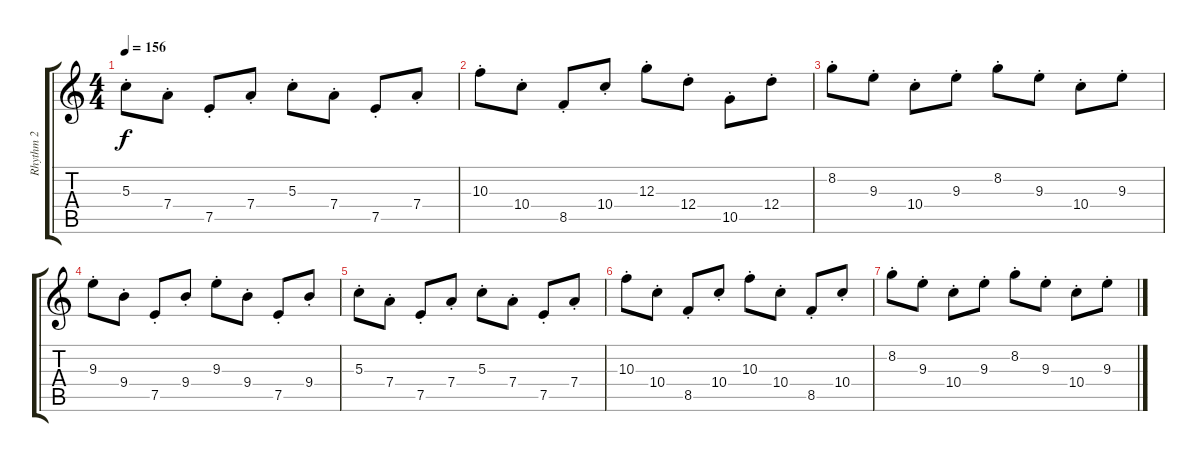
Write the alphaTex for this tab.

\track ("Rhythm 2" "Rhythm 2") {instrument electricguitarmuted}
\staff {score tabs}
\tuning (E4 B3 G3 D3 A2 E2) {hide}
\ts (4 4)
\tempo 156
\clef g2
\ks c
5.3{st}.8{dy f} 7.4{st}.8 7.5{st}.8 7.4{st}.8 5.3{st}.8 7.4{st}.8 7.5{st}.8 7.4{st}.8 |
10.3{st}.8 10.4{st}.8 8.5{st}.8 10.4{st}.8 12.3{st}.8 12.4{st}.8 10.5{st}.8 12.4{st}.8 |
8.2{st}.8{volume 0} 9.3{st}.8 10.4{st}.8 9.3{st}.8 8.2{st}.8 9.3{st}.8 10.4{st}.8 9.3{st}.8 |
9.3{st}.8 9.4{st}.8 7.5{st}.8 9.4{st}.8 9.3{st}.8 9.4{st}.8 7.5{st}.8 9.4{st}.8 |
5.3{st}.8 7.4{st}.8 7.5{st}.8 7.4{st}.8 5.3{st}.8 7.4{st}.8 7.5{st}.8 7.4{st}.8 |
10.3{st}.8 10.4{st}.8 8.5{st}.8 10.4{st}.8 10.3{st}.8 10.4{st}.8 8.5{st}.8 10.4{st}.8 |
8.2{st}.8{volume 0} 9.3{st}.8 10.4{st}.8 9.3{st}.8 8.2{st}.8 9.3{st}.8 10.4{st}.8 9.3{st}.8
